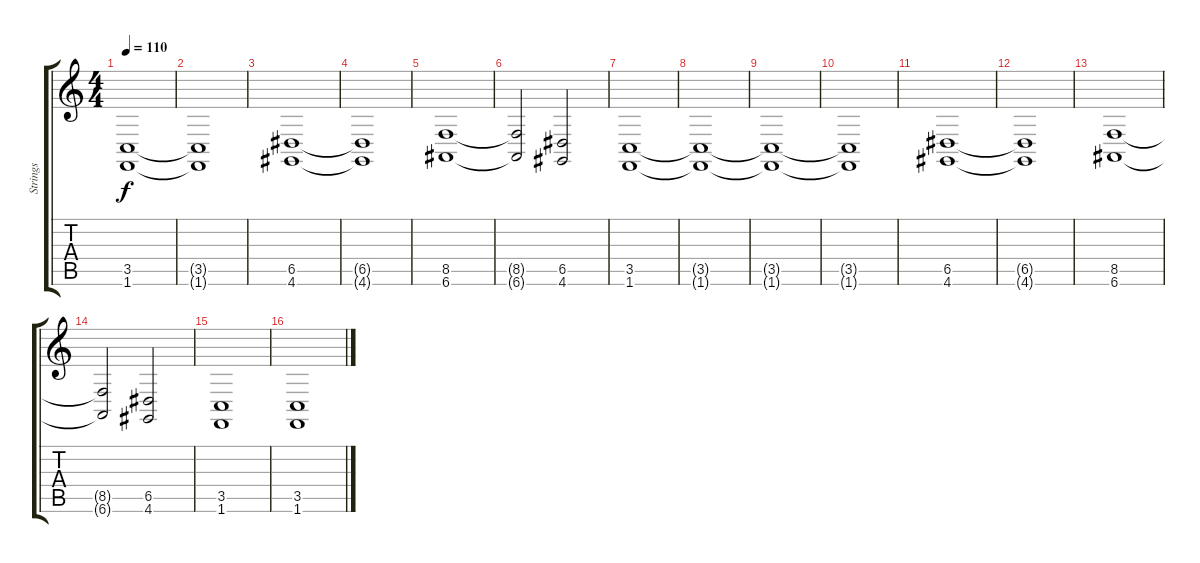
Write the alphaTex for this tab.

\track ("Strings" "Strings") {instrument stringensemble1}
\staff {score tabs}
\tuning (E4 B3 G3 D3 A2 E2) {hide}
\ts (4 4)
\tempo 110
\clef g2
\ks c
(3.5{t} 1.6{t}).1{dy f} |
(3.5{t} 1.6{t}).1 |
(6.5 4.6).1 |
(6.5{t} 4.6{t}).1 |
(8.5 6.6).1 |
(8.5{t} 6.6{t}).2 (6.5 4.6).2 |
(3.5 1.6).1 |
(3.5{t} 1.6{t}).1 |
(3.5{t} 1.6{t}).1 |
(3.5{t} 1.6{t}).1 |
(6.5 4.6).1 |
(6.5{t} 4.6{t}).1 |
(8.5 6.6).1 |
(8.5{t} 6.6{t}).2 (6.5 4.6).2 |
(3.5 1.6).1 |
(3.5 1.6).1
